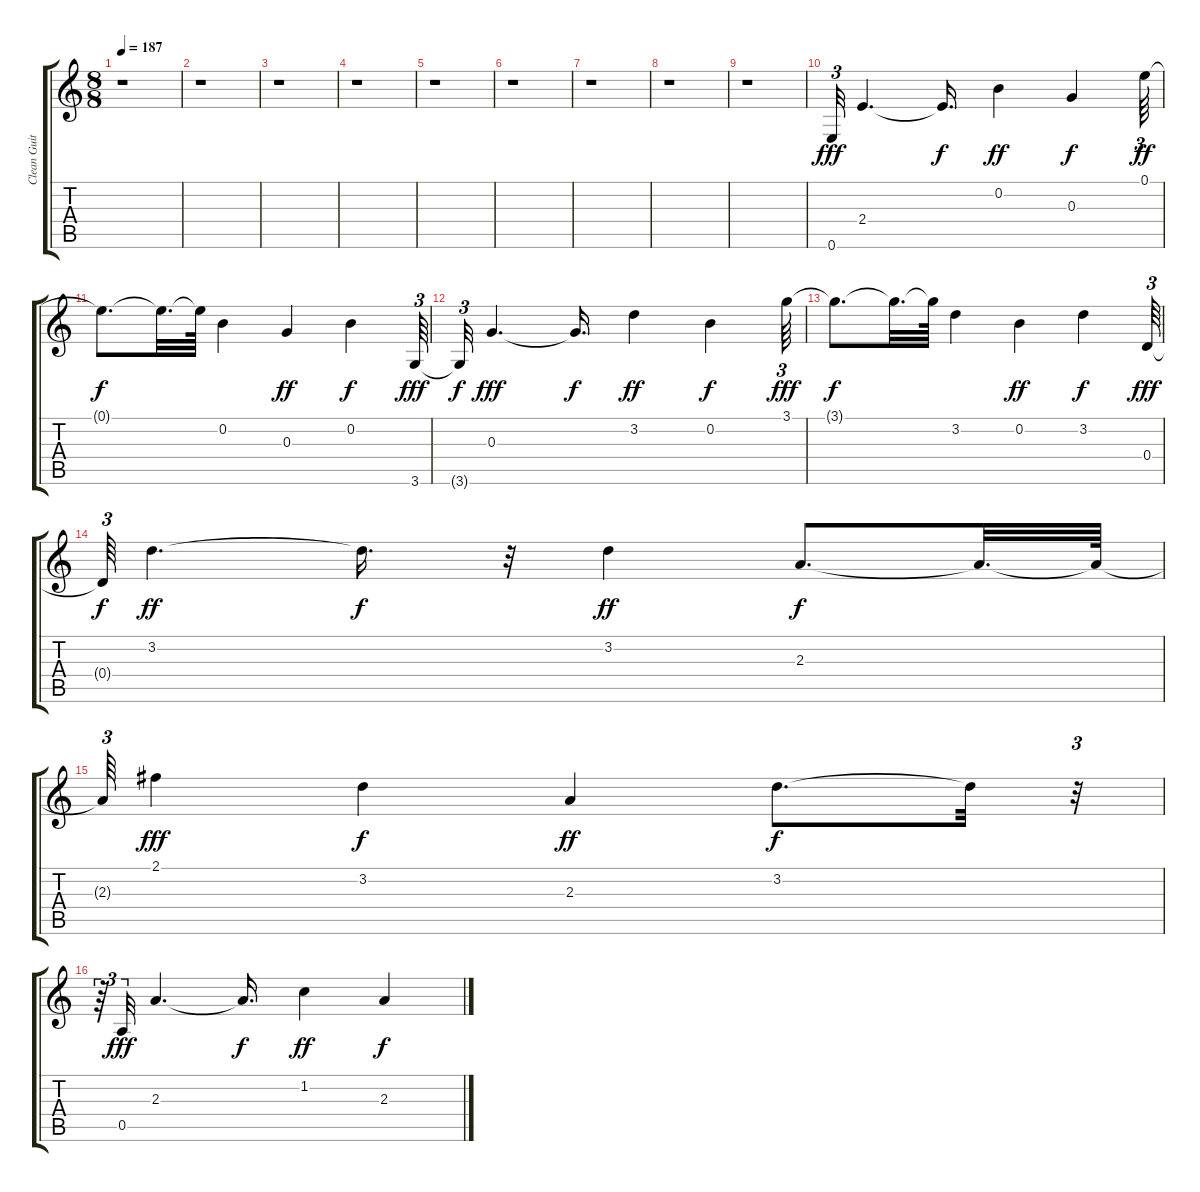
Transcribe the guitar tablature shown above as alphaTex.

\track ("Clean Guitar" "Clean Guit") {instrument acousticguitarsteel}
\staff {score tabs}
\tuning (E4 B3 G3 D3 A2 E2) {hide}
\ts (8 8)
\tempo 187
\clef g2
\ks c
r.1{dy fff} |
r.1 |
r.1 |
r.1 |
r.1 |
r.1 |
r.1 |
r.1 |
r.1 |
0.6.32{tu (3 2)} 2.4.4{d} 2.4{t}.16{d dy f} 0.2.4{dy ff} 0.3.4{dy f} 0.1.64{tu (3 2) dy ff} |
0.1{t}.8{d dy f} 0.1{t}.32{d} 0.1{t}.64 0.2.4 0.3.4{dy ff} 0.2.4{dy f} 3.6.64{tu (3 2) dy fff} |
3.6{t}.32{tu (3 2) dy f} 0.3.4{d dy fff} 0.3{t}.16{d dy f} 3.2.4{dy ff} 0.2.4{dy f} 3.1.64{tu (3 2) dy fff} |
3.1{t}.8{d dy f} 3.1{t}.32{d} 3.1{t}.64 3.2.4 0.2.4{dy ff} 3.2.4{dy f} 0.4.64{tu (3 2) dy fff} |
0.4{t}.64{tu (3 2) dy f} 3.2.4{d dy ff} 3.2{t}.16{d dy f} r.32 3.2.4{dy ff} 2.3.8{d dy f} 2.3{t}.32{d} 2.3{t}.64 |
2.3{t}.64{tu (3 2)} 2.1.4{dy fff} 3.2.4{dy f} 2.3.4{dy ff} 3.2.8{d dy f} 3.2{t}.32 r.32{tu (3 2)} |
r.64{tu (3 2)} 0.5.32{tu (3 2) dy fff} 2.3.4{d} 2.3{t}.16{d dy f} 1.2.4{dy ff} 2.3.4{dy f}
